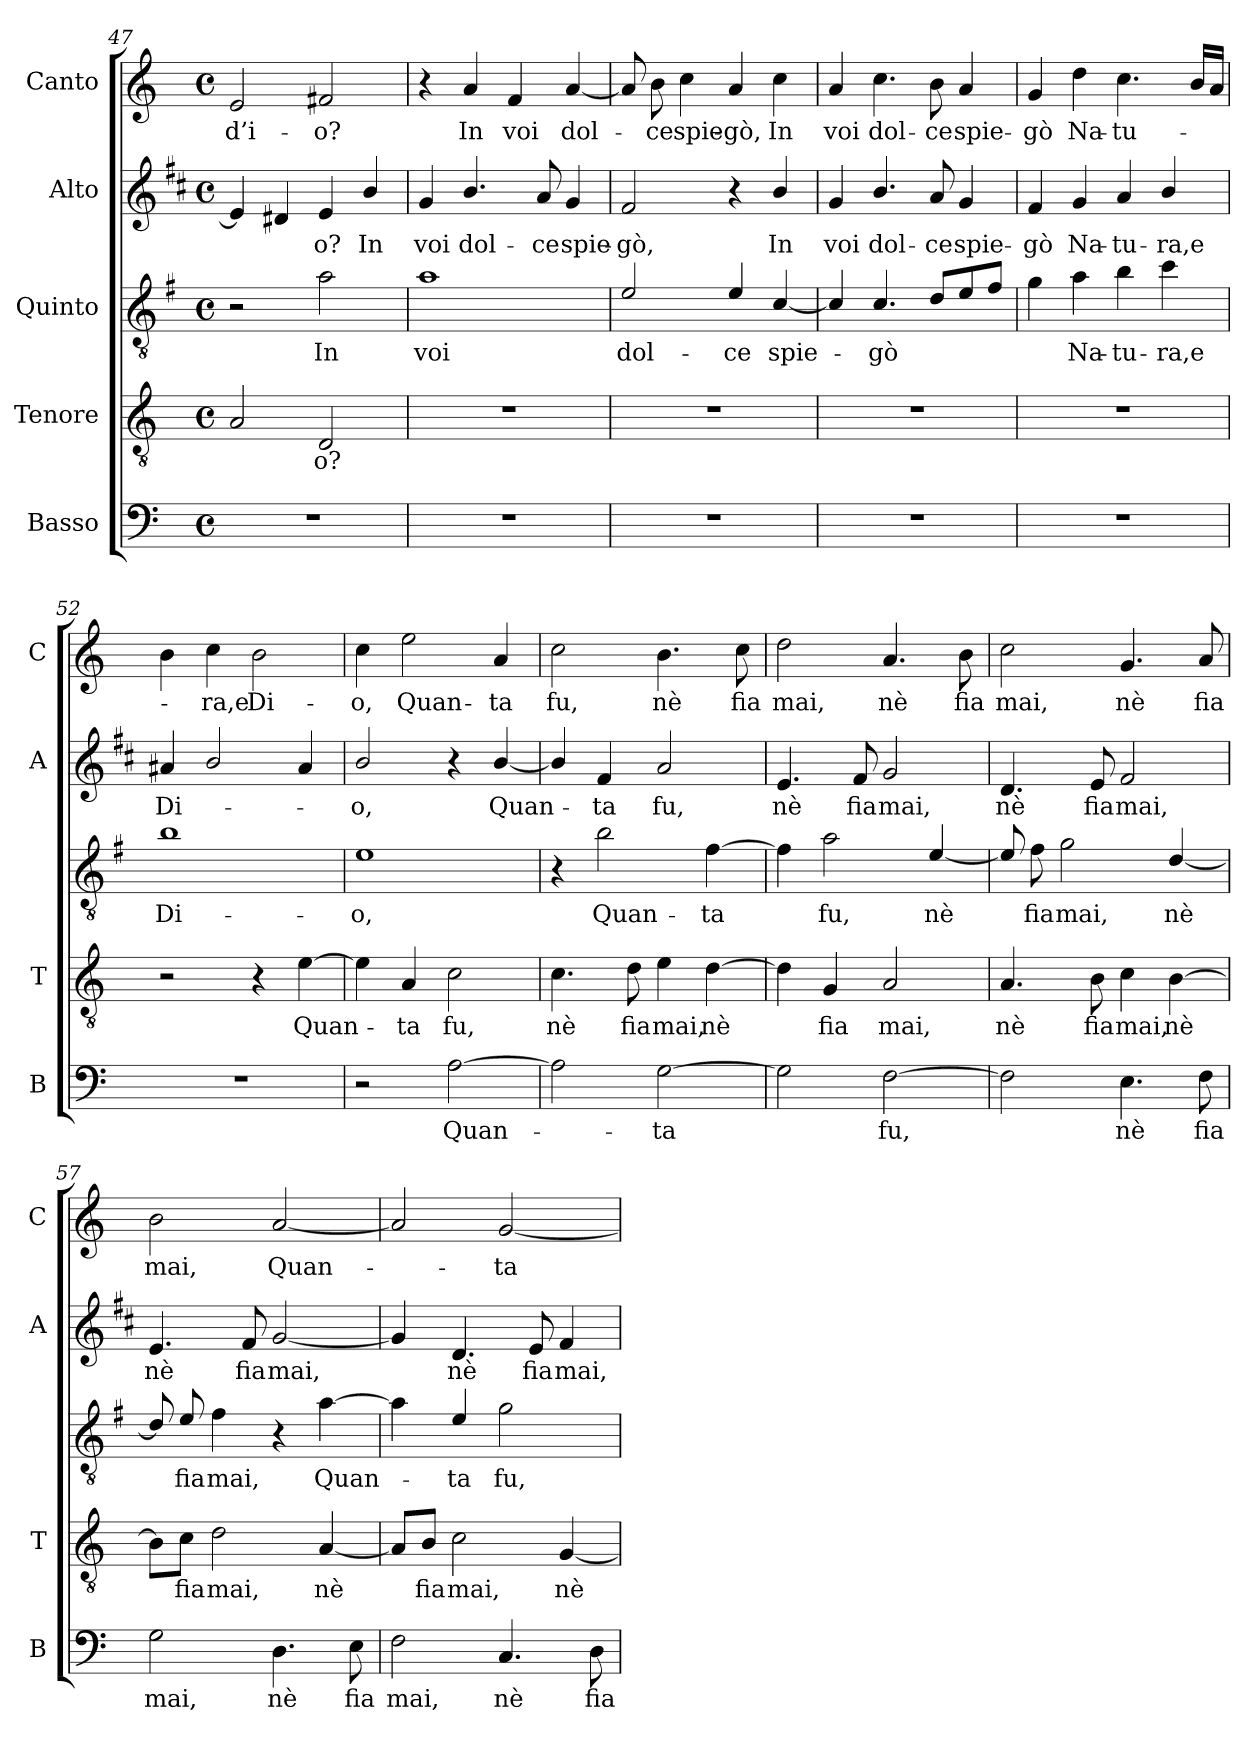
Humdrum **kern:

**kern	**text	**kern	**text	**kern	**text	**kern	**text	**kern	**text
*part5	*part5	*part4	*part4	*part3	*part3	*part2	*part2	*part1	*part1
*staff5	*staff5	*staff4	*staff4	*staff3	*staff3	*staff2	*staff2	*staff1	*staff1
*I"Basso	*	*I"Tenore	*	*I"Quinto	*	*I"Alto	*	*I"Canto	*
*I'B	*	*I'T	*	*	*	*I'A	*	*I'C	*
*clefF4	*	*clefGv2	*	*clefGv2	*	*clefG2	*	*clefG2	*
*	*	*	*	*ITrd4c7	*	*ITrd1c2	*	*	*
*k[]	*	*k[]	*	*k[]	*	*k[]	*	*k[]	*
*C:	*	*C:	*	*C:	*	*C:	*	*C:	*
*M4/4	*	*M4/4	*	*M4/4	*	*M4/4	*	*M4/4	*
*met(c)	*	*met(c)	*	*met(c)	*	*met(c)	*	*met(c)	*
=47	=47	=47	=47	=47	=47	=47	=47	=47	=47
!	!	!	!	!	!	!	!	!	!LO:LY:b
1r	.	2A/	.	2r	.	4d/]	.	2e/	-d’i-
.	.	.	.	.	.	4c#X/	.	.	.
!	!	!	!LO:LY:b	!	!LO:LY:b	!	!LO:LY:b	!	!LO:LY:b
.	.	2D/	-o?	2d\	In	4d/	-o?	2f#X/	-o?
!	!	!	!	!	!	!	!LO:LY:b	!	!
.	.	.	.	.	.	4a/	In	.	.
=48	=48	=48	=48	=48	=48	=48	=48	=48	=48
!	!	!	!	!	!LO:LY:b	!	!LO:LY:b	!	!
1r	.	1r	.	1d	voi	4f/	voi	4r	.
!	!	!	!	!	!	!	!LO:LY:b	!	!LO:LY:b
.	.	.	.	.	.	4.a/	dol-	4a/	In
!	!	!	!	!	!	!	!	!	!LO:LY:b
.	.	.	.	.	.	.	.	4f/	voi
!	!	!	!	!	!	!	!LO:LY:b	!	!
.	.	.	.	.	.	8g/	-ce	.	.
!	!	!	!	!	!	!	!LO:LY:b	!	!LO:LY:b
.	.	.	.	.	.	4f/	spie-	[4a/	dol-
=49	=49	=49	=49	=49	=49	=49	=49	=49	=49
!	!	!	!	!	!LO:LY:b	!	!LO:LY:b	!	!
1r	.	1r	.	2A/	dol-	2e/	-gò,	8a/]	.
!	!	!	!	!	!	!	!	!	!LO:LY:b
.	.	.	.	.	.	.	.	8b\	-ce
!	!	!	!	!	!	!	!	!	!LO:LY:b
.	.	.	.	.	.	.	.	4cc\	spie-
!	!	!	!	!	!LO:LY:b	!	!	!	!LO:LY:b
.	.	.	.	4A/	-ce	4r	.	4a/	-gò,
!	!	!	!	!	!LO:LY:b	!	!LO:LY:b	!	!LO:LY:b
.	.	.	.	[4F/	spie-	4a/	In	4cc\	In
=50	=50	=50	=50	=50	=50	=50	=50	=50	=50
!	!	!	!	!	!	!	!LO:LY:b	!	!LO:LY:b
1r	.	1r	.	4F/]	.	4f/	voi	4a/	voi
!	!	!	!	!	!LO:LY:b	!	!LO:LY:b	!	!LO:LY:b
.	.	.	.	4.F/	-gò	4.a/	dol-	4.cc\	dol-
!	!	!	!	!	!	!	!LO:LY:b	!	!LO:LY:b
.	.	.	.	8G/L	.	8g/	-ce	8b\	-ce
!	!	!	!	!	!	!	!LO:LY:b	!	!LO:LY:b
.	.	.	.	8A/	.	4f/	spie-	4a/	spie-
.	.	.	.	8B/J	.	.	.	.	.
=51	=51	=51	=51	=51	=51	=51	=51	=51	=51
!	!	!	!	!	!	!	!LO:LY:b	!	!LO:LY:b
1r	.	1r	.	4c\	.	4e/	-gò	4g/	-gò
!	!	!	!	!	!LO:LY:b	!	!LO:LY:b	!	!LO:LY:b
.	.	.	.	4d\	Na-	4f/	Na-	4dd\	Na-
!	!	!	!	!	!LO:LY:b	!	!LO:LY:b	!	!LO:LY:b
.	.	.	.	4e\	-tu-	4g/	-tu-	4.cc\	-tu-
!	!	!	!	!	!LO:LY:b	!	!LO:LY:b	!	!
.	.	.	.	4f\	-ra,e	4a/	-ra,e	.	.
.	.	.	.	.	.	.	.	16b/LL	.
.	.	.	.	.	.	.	.	16a/JJ	.
=52	=52	=52	=52	=52	=52	=52	=52	=52	=52
!	!	!	!	!	!LO:LY:b	!	!LO:LY:b	!	!
1r	.	2r	.	1e	Di-	4g#X/	Di-	4b\	.
!	!	!	!	!	!	!	!	!	!LO:LY:b
.	.	.	.	.	.	2a/	.	4cc\	-ra,e
!	!	!	!	!	!	!	!	!	!LO:LY:b
.	.	4r	.	.	.	.	.	2b\	Di-
!	!	!	!LO:LY:b	!	!	!	!	!	!
.	.	[4e\	Quan-	.	.	4g#/	.	.	.
!!LO:PB:g=z
=53	=53	=53	=53	=53	=53	=53	=53	=53	=53
!	!	!	!	!	!LO:LY:b	!	!LO:LY:b	!	!LO:LY:b
2r	.	4e\]	.	1A	-o,	2a/	-o,	4cc\	-o,
!	!	!	!LO:LY:b	!	!	!	!	!	!LO:LY:b
.	.	4A/	-ta	.	.	.	.	2ee\	Quan-
!	!LO:LY:b	!	!LO:LY:b	!	!	!	!	!	!
[2A\	Quan-	2c\	fu,	.	.	4r	.	.	.
!	!	!	!	!	!	!	!LO:LY:b	!	!LO:LY:b
.	.	.	.	.	.	[4a/	Quan-	4a/	-ta
=54	=54	=54	=54	=54	=54	=54	=54	=54	=54
!	!	!	!LO:LY:b	!	!	!	!	!	!LO:LY:b
2A\]	.	4.c\	nè	4r	.	4a/]	.	2cc\	fu,
!	!	!	!	!	!LO:LY:b	!	!LO:LY:b	!	!
.	.	.	.	2e\	Quan-	4e/	-ta	.	.
!	!	!	!LO:LY:b	!	!	!	!	!	!
.	.	8d\	fia	.	.	.	.	.	.
!	!LO:LY:b	!	!LO:LY:b	!	!	!	!LO:LY:b	!	!LO:LY:b
[2G\	-ta	4e\	mai,	.	.	2g/	fu,	4.b\	nè
!	!	!	!LO:LY:b	!	!LO:LY:b	!	!	!	!
.	.	[4d\	nè	[4B\	-ta	.	.	.	.
!	!	!	!	!	!	!	!	!	!LO:LY:b
.	.	.	.	.	.	.	.	8cc\	fia
=55	=55	=55	=55	=55	=55	=55	=55	=55	=55
!	!	!	!	!	!	!	!LO:LY:b	!	!LO:LY:b
2G\]	.	4d\]	.	4B\]	.	4.d/	nè	2dd\	mai,
!	!	!	!LO:LY:b	!	!LO:LY:b	!	!	!	!
.	.	4G/	fia	2d\	fu,	.	.	.	.
!	!	!	!	!	!	!	!LO:LY:b	!	!
.	.	.	.	.	.	8e/	fia	.	.
!	!LO:LY:b	!	!LO:LY:b	!	!	!	!LO:LY:b	!	!LO:LY:b
[2F\	fu,	2A/	mai,	.	.	2f/	mai,	4.a/	nè
!	!	!	!	!	!LO:LY:b	!	!	!	!
.	.	.	.	[4A/	nè	.	.	.	.
!	!	!	!	!	!	!	!	!	!LO:LY:b
.	.	.	.	.	.	.	.	8b\	fia
=56	=56	=56	=56	=56	=56	=56	=56	=56	=56
!	!	!	!LO:LY:b	!	!	!	!LO:LY:b	!	!LO:LY:b
2F\]	.	4.A/	nè	8A/]	.	4.c/	nè	2cc\	mai,
!	!	!	!	!	!LO:LY:b	!	!	!	!
.	.	.	.	8B\	fia	.	.	.	.
!	!	!	!	!	!LO:LY:b	!	!	!	!
.	.	.	.	2c\	mai,	.	.	.	.
!	!	!	!LO:LY:b	!	!	!	!LO:LY:b	!	!
.	.	8B\	fia	.	.	8d/	fia	.	.
!	!LO:LY:b	!	!LO:LY:b	!	!	!	!LO:LY:b	!	!LO:LY:b
4.E\	nè	4c\	mai,	.	.	2e/	mai,	4.g/	nè
!	!	!	!LO:LY:b	!	!LO:LY:b	!	!	!	!
.	.	[4B\	nè	[4G/	nè	.	.	.	.
!	!LO:LY:b	!	!	!	!	!	!	!	!LO:LY:b
8F\	fia	.	.	.	.	.	.	8a/	fia
=57	=57	=57	=57	=57	=57	=57	=57	=57	=57
!	!LO:LY:b	!	!	!	!	!	!LO:LY:b	!	!LO:LY:b
2G\	mai,	8B\L]	.	8G/]	.	4.d/	nè	2b\	mai,
!	!	!	!LO:LY:b	!	!LO:LY:b	!	!	!	!
.	.	8c\J	fia	8A/	fia	.	.	.	.
!	!	!	!LO:LY:b	!	!LO:LY:b	!	!	!	!
.	.	2d\	mai,	4B\	mai,	.	.	.	.
!	!	!	!	!	!	!	!LO:LY:b	!	!
.	.	.	.	.	.	8e/	fia	.	.
!	!LO:LY:b	!	!	!	!	!	!LO:LY:b	!	!LO:LY:b
4.D\	nè	.	.	4r	.	[2f/	mai,	[2a/	Quan-
!	!	!	!LO:LY:b	!	!LO:LY:b	!	!	!	!
.	.	[4A/	nè	[4d\	Quan-	.	.	.	.
!	!LO:LY:b	!	!	!	!	!	!	!	!
8E\	fia	.	.	.	.	.	.	.	.
=58	=58	=58	=58	=58	=58	=58	=58	=58	=58
!	!LO:LY:b	!	!	!	!	!	!	!	!
2F\	mai,	8A/L]	.	4d\]	.	4f/]	.	2a/]	.
!	!	!	!LO:LY:b	!	!	!	!	!	!
.	.	8B/J	fia	.	.	.	.	.	.
!	!	!	!LO:LY:b	!	!LO:LY:b	!	!LO:LY:b	!	!
.	.	2c\	mai,	4A/	-ta	4.c/	nè	.	.
!	!LO:LY:b	!	!	!	!LO:LY:b	!	!	!	!LO:LY:b
4.C/	nè	.	.	2c\	fu,	.	.	[2g/	-ta
!	!	!	!	!	!	!	!LO:LY:b	!	!
.	.	.	.	.	.	8d/	fia	.	.
!	!	!	!LO:LY:b	!	!	!	!LO:LY:b	!	!
.	.	[4G/	nè	.	.	4e/	mai,	.	.
!	!LO:LY:b	!	!	!	!	!	!	!	!
8D\	fia	.	.	.	.	.	.	.	.
=	=	=	=	=	=	=	=	=	=
*-	*-	*-	*-	*-	*-	*-	*-	*-	*-
